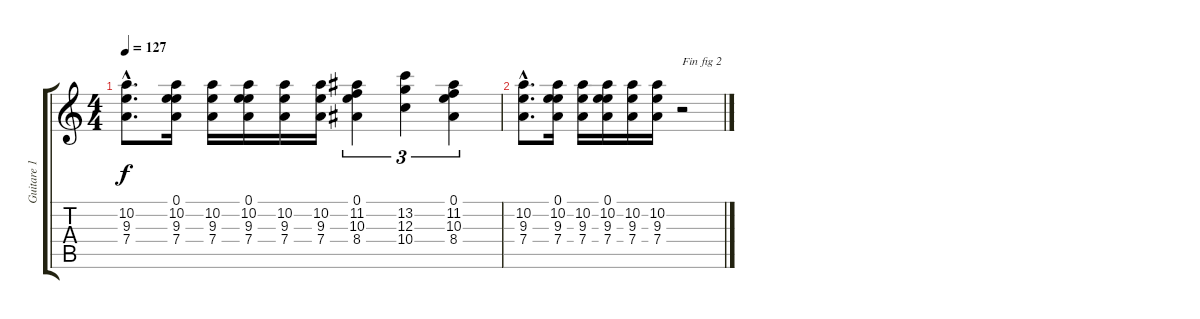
\track ("Guitare 1" "Guitare 1") {instrument distortionguitar}
\staff {score tabs}
\tuning (E4 B3 G3 D3 A2 E2) {hide}
\ts (4 4)
\tempo 127
\clef g2
\ks c
(10.2{hac} 9.3{hac} 7.4{hac}).8{d dy f} (0.1 10.2 9.3 7.4).16 (10.2 9.3 7.4).16 (0.1 10.2 9.3 7.4).16 (10.2 9.3 7.4).16 (10.2 9.3 7.4).16 (0.1 11.2 10.3 8.4).4{tu (3 2)} (13.2 12.3 10.4).4{tu (3 2)} (0.1 11.2 10.3 8.4).4{tu (3 2)} |
(10.2{hac} 9.3{hac} 7.4{hac}).8{d} (0.1 10.2 9.3 7.4).16 (10.2 9.3 7.4).16 (0.1 10.2 9.3 7.4).16 (10.2 9.3 7.4).16 (10.2 9.3 7.4).16 r.2{txt "Fin fig 2"}
